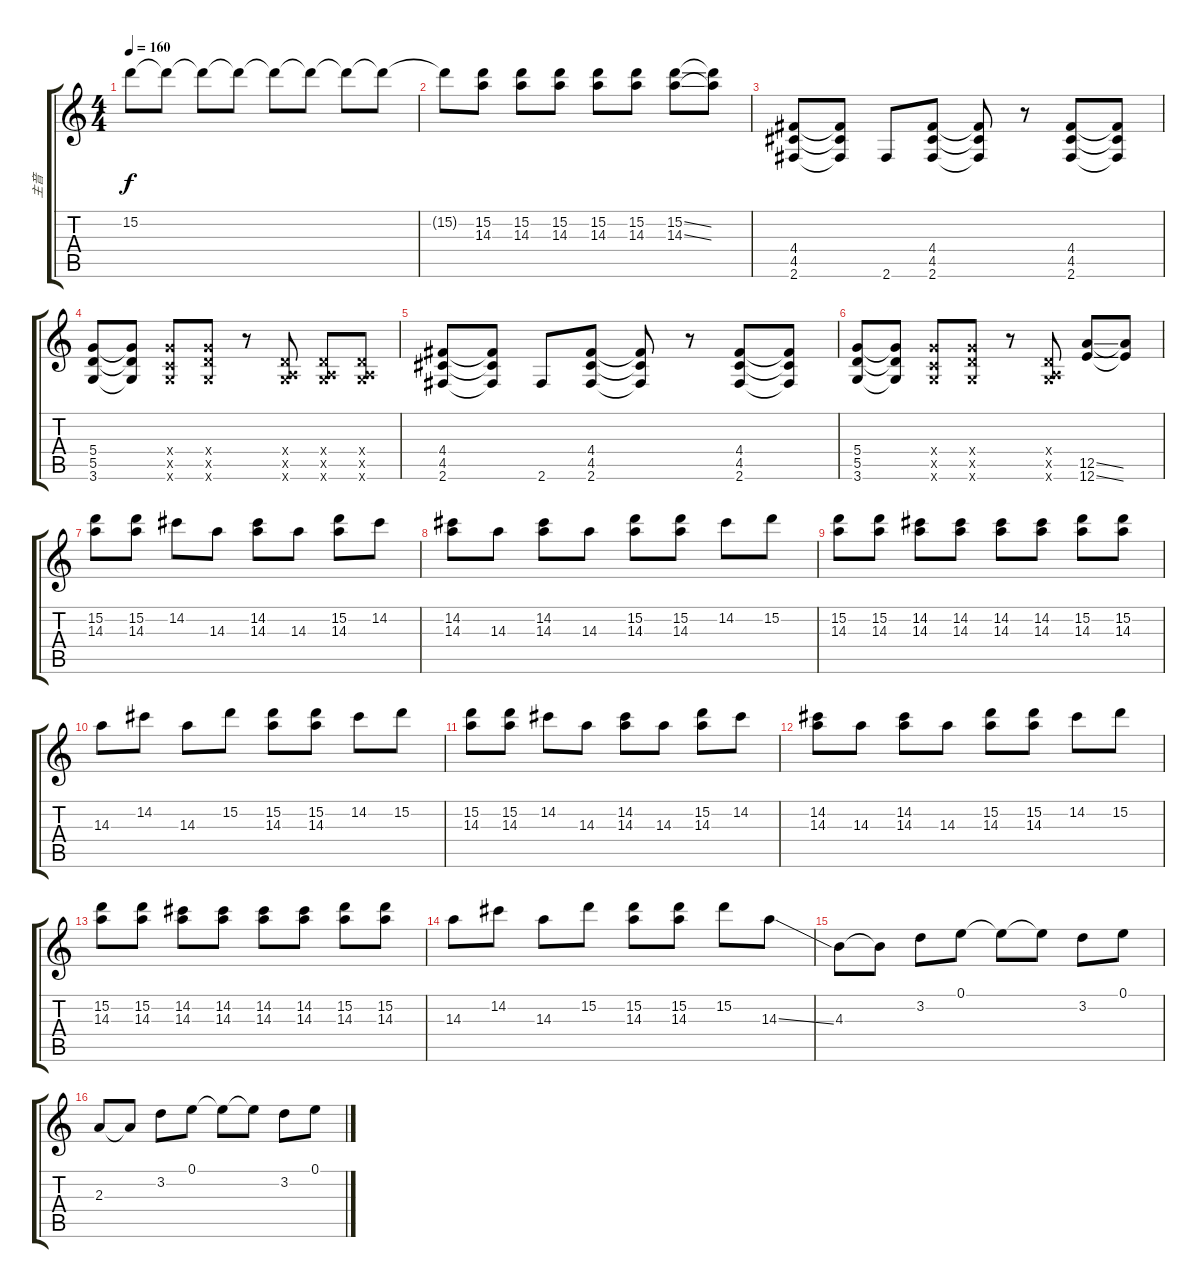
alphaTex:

\track ("主音" "主音") {instrument distortionguitar}
\staff {score tabs}
\tuning (E4 B3 G3 D3 A2 E2) {hide}
\ts (4 4)
\tempo 160
\clef g2
\ks c
15.2{t}.8{dy f} 15.2{t}.8 15.2{t}.8 15.2{t}.8 15.2{t}.8 15.2{t}.8 15.2{t}.8 15.2{t}.8 |
15.2{t}.8 (15.2 14.3).8 (15.2 14.3).8 (15.2 14.3).8 (15.2 14.3).8 (15.2 14.3).8 (15.2{ss} 14.3{ss}).8 (15.2{t} 14.3{t}).8 |
(4.4 4.5 2.6).8 (4.4{t} 4.5{t} 2.6{t}).8 2.6.8 (4.4 4.5 2.6).8 (4.4{t} 4.5{t} 2.6{t}).8 r.8 (4.4 4.5 2.6).8 (4.4{t} 4.5{t} 2.6{t}).8 |
(5.4 5.5 3.6).8 (5.4{t} 5.5{t} 3.6{t}).8 (5.4{x} 3.5{x} 3.6{x}).8 (5.4{x} 5.5{x} 3.6{x}).8 r.8 (0.4{x} 0.5{x} 3.6{x}).8 (0.4{x} 0.5{x} 3.6{x}).8 (0.4{x} 0.5{x} 3.6{x}).8 |
(4.4 4.5 2.6).8 (4.4{t} 4.5{t} 2.6{t}).8 2.6.8 (4.4 4.5 2.6).8 (4.4{t} 4.5{t} 2.6{t}).8 r.8 (4.4 4.5 2.6).8 (4.4{t} 4.5{t} 2.6{t}).8 |
(5.4 5.5 3.6).8 (5.4{t} 5.5{t} 3.6{t}).8 (5.4{x} 3.5{x} 3.6{x}).8 (5.4{x} 5.5{x} 3.6{x}).8 r.8 (0.4{x} 0.5{x} 3.6{x}).8 (12.5{ss} 12.6{ss}).8 (12.5{t} 12.6{t}).8 |
(15.2 14.3).8 (15.2 14.3).8 14.2.8 14.3.8 (14.2 14.3).8 14.3.8 (15.2 14.3).8 14.2.8 |
(14.2 14.3).8 14.3.8 (14.2 14.3).8 14.3.8 (15.2 14.3).8 (15.2 14.3).8 14.2.8 15.2.8 |
(15.2 14.3).8 (15.2 14.3).8 (14.2 14.3).8 (14.2 14.3).8 (14.2 14.3).8 (14.2 14.3).8 (15.2 14.3).8 (15.2 14.3).8 |
14.3.8 14.2.8 14.3.8 15.2.8 (15.2 14.3).8 (15.2 14.3).8 14.2.8 15.2.8 |
(15.2 14.3).8 (15.2 14.3).8 14.2.8 14.3.8 (14.2 14.3).8 14.3.8 (15.2 14.3).8 14.2.8 |
(14.2 14.3).8 14.3.8 (14.2 14.3).8 14.3.8 (15.2 14.3).8 (15.2 14.3).8 14.2.8 15.2.8 |
(15.2 14.3).8 (15.2 14.3).8 (14.2 14.3).8 (14.2 14.3).8 (14.2 14.3).8 (14.2 14.3).8 (15.2 14.3).8 (15.2 14.3).8 |
14.3.8 14.2.8 14.3.8 15.2.8 (15.2 14.3).8 (15.2 14.3).8 15.2.8 14.3{ss}.8 |
4.3.8 4.3{t}.8 3.2.8 0.1.8 0.1{t}.8 0.1{t}.8 3.2.8 0.1.8 |
2.3.8 2.3{t}.8 3.2.8 0.1.8 0.1{t}.8 0.1{t}.8 3.2.8 0.1.8
